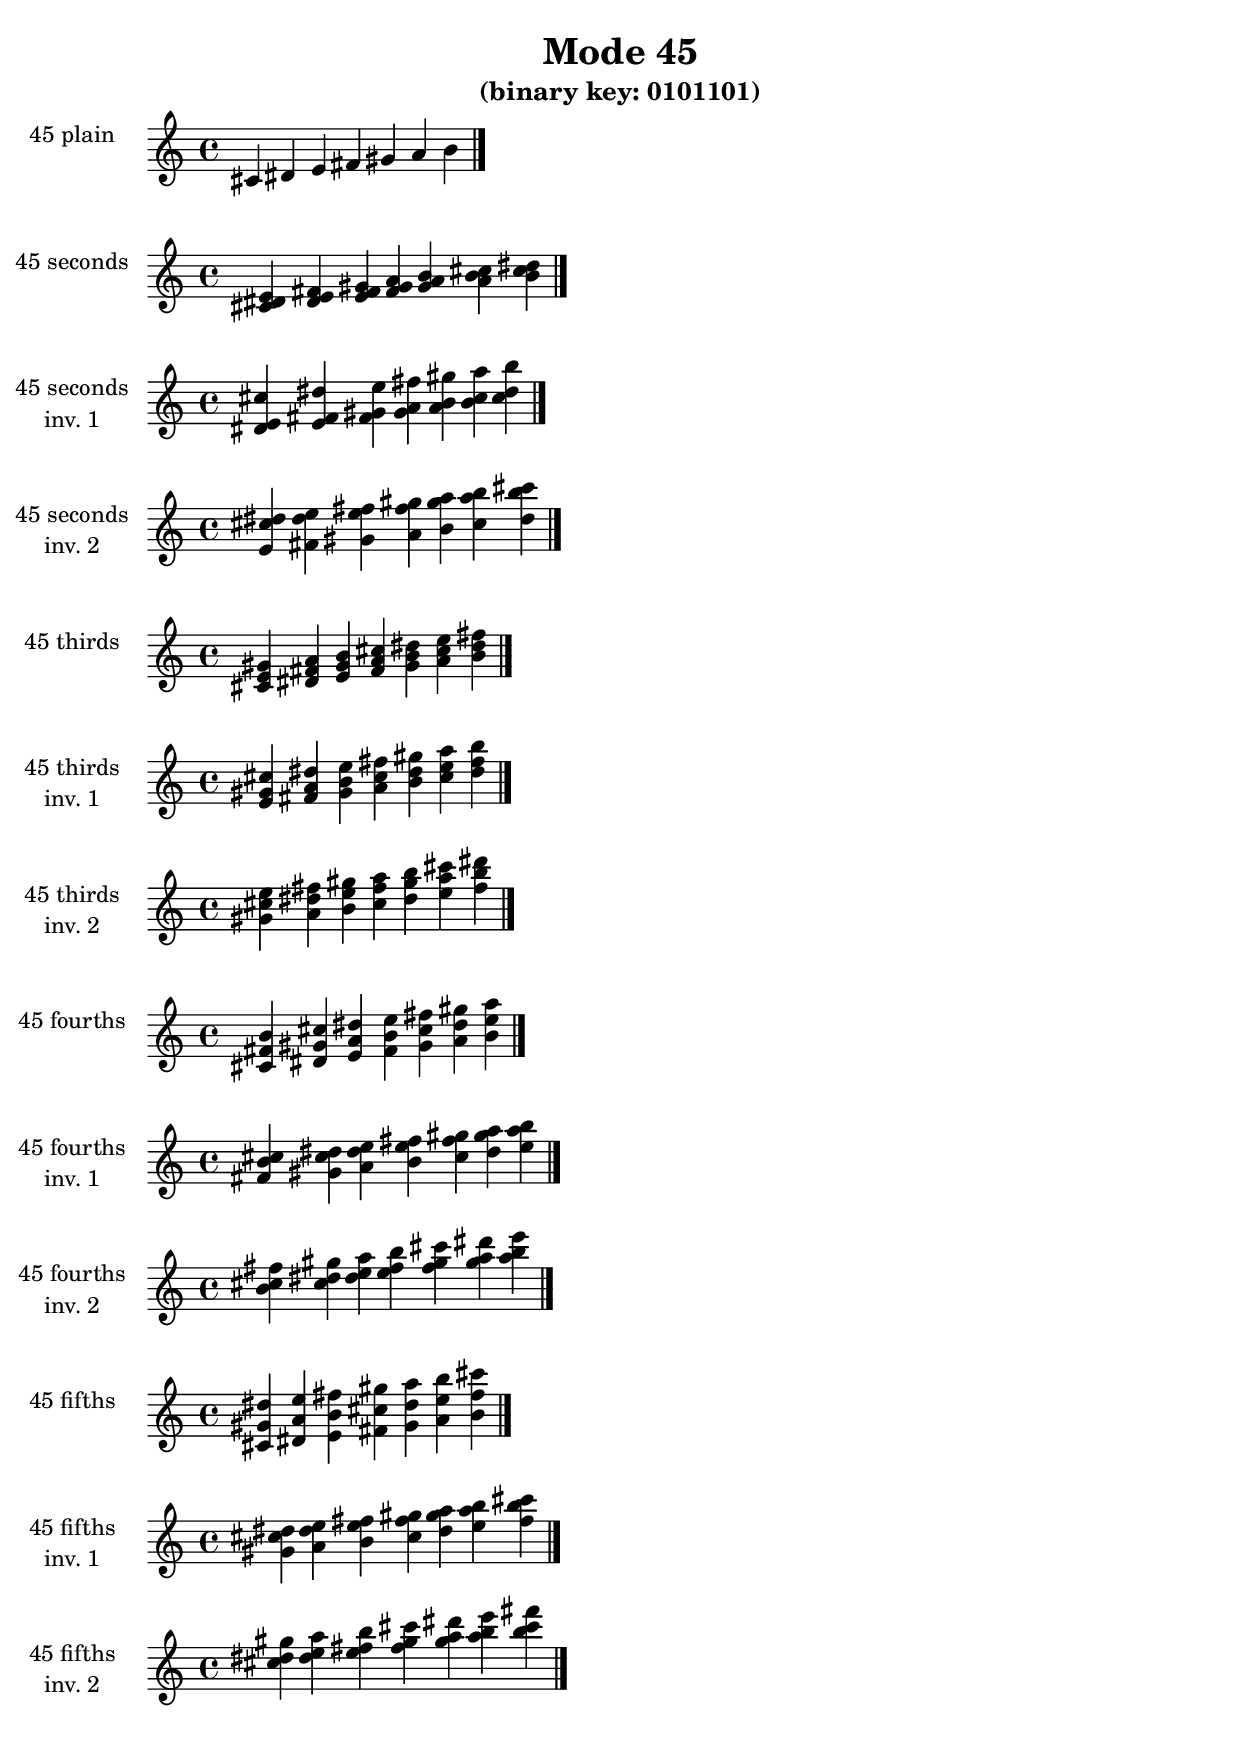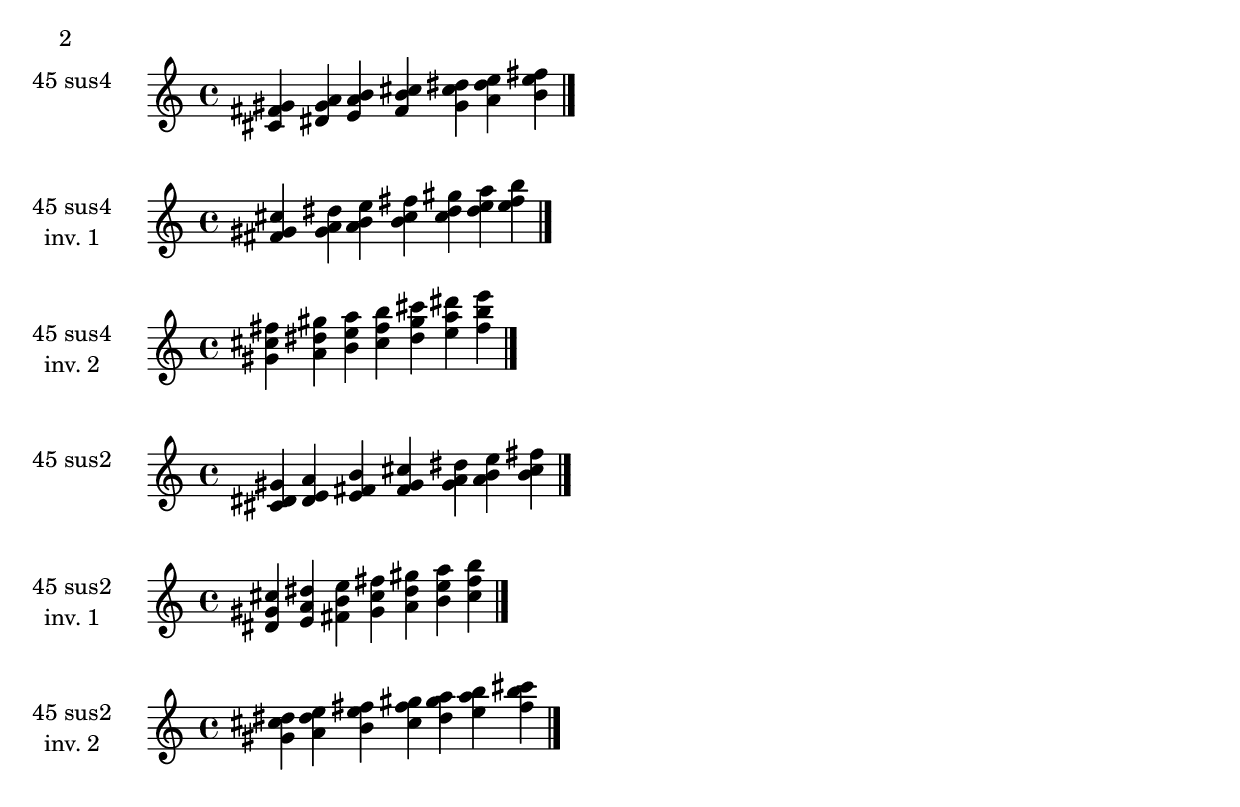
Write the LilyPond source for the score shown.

\version "2.19.0"

\header {
  title = "Mode 45"
  subtitle = "(binary key: 0101101)"
 %% Remove default LilyPond tagline
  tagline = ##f
}

\paper {
  #(set-paper-size "a4")
}

global = {
  \key c \major
  \time 4/4
  \tempo 4=100
}

\book {
  \score {
    \new Staff \with {
      instrumentName =  \markup { \column {
         \hcenter-in #14 \line { 45 plain }
         \hcenter-in #14 \line {  } } }
      midiInstrument = "oboe"
    } { \accidentalStyle "default"
        \cadenzaOn cis' dis' e' fis' gis' a' b'  \cadenzaOff \bar "|." }
    \layout { }
  }
  \score {
    \new Staff \with {
      instrumentName =  \markup { \column {
         \hcenter-in #14 \line { 45 seconds }
         \hcenter-in #14 \line {  } } }
      midiInstrument = "oboe"
    } { \accidentalStyle "default"
        \cadenzaOn <cis' dis' e'> <dis' e' fis'> <e' fis' gis'> <fis' gis' a'> <gis' a' b'> <a' b' cis''> <b' cis'' dis''>  \cadenzaOff \bar "|." }
    \layout { }
  }
  \score {
    \new Staff \with {
      instrumentName =  \markup { \column {
         \hcenter-in #14 \line { 45 seconds }
         \hcenter-in #14 \line { inv. 1 } } }
      midiInstrument = "oboe"
    } { \accidentalStyle "default"
        \cadenzaOn <dis' e' cis''> <e' fis' dis''> <fis' gis' e''> <gis' a' fis''> <a' b' gis''> <b' cis'' a''> <cis'' dis'' b''>  \cadenzaOff \bar "|." }
    \layout { }
  }
  \score {
    \new Staff \with {
      instrumentName =  \markup { \column {
         \hcenter-in #14 \line { 45 seconds }
         \hcenter-in #14 \line { inv. 2 } } }
      midiInstrument = "oboe"
    } { \accidentalStyle "default"
        \cadenzaOn <e' cis'' dis''> <fis' dis'' e''> <gis' e'' fis''> <a' fis'' gis''> <b' gis'' a''> <cis'' a'' b''> <dis'' b'' cis'''>  \cadenzaOff \bar "|." }
    \layout { }
  }
  \score {
    \new Staff \with {
      instrumentName =  \markup { \column {
         \hcenter-in #14 \line { 45 thirds }
         \hcenter-in #14 \line {  } } }
      midiInstrument = "oboe"
    } { \accidentalStyle "default"
        \cadenzaOn <cis' e' gis'> <dis' fis' a'> <e' gis' b'> <fis' a' cis''> <gis' b' dis''> <a' cis'' e''> <b' dis'' fis''>  \cadenzaOff \bar "|." }
    \layout { }
  }
  \score {
    \new Staff \with {
      instrumentName =  \markup { \column {
         \hcenter-in #14 \line { 45 thirds }
         \hcenter-in #14 \line { inv. 1 } } }
      midiInstrument = "oboe"
    } { \accidentalStyle "default"
        \cadenzaOn <e' gis' cis''> <fis' a' dis''> <gis' b' e''> <a' cis'' fis''> <b' dis'' gis''> <cis'' e'' a''> <dis'' fis'' b''>  \cadenzaOff \bar "|." }
    \layout { }
  }
  \score {
    \new Staff \with {
      instrumentName =  \markup { \column {
         \hcenter-in #14 \line { 45 thirds }
         \hcenter-in #14 \line { inv. 2 } } }
      midiInstrument = "oboe"
    } { \accidentalStyle "default"
        \cadenzaOn <gis' cis'' e''> <a' dis'' fis''> <b' e'' gis''> <cis'' fis'' a''> <dis'' gis'' b''> <e'' a'' cis'''> <fis'' b'' dis'''>  \cadenzaOff \bar "|." }
    \layout { }
  }
  \score {
    \new Staff \with {
      instrumentName =  \markup { \column {
         \hcenter-in #14 \line { 45 fourths }
         \hcenter-in #14 \line {  } } }
      midiInstrument = "oboe"
    } { \accidentalStyle "default"
        \cadenzaOn <cis' fis' b'> <dis' gis' cis''> <e' a' dis''> <fis' b' e''> <gis' cis'' fis''> <a' dis'' gis''> <b' e'' a''>  \cadenzaOff \bar "|." }
    \layout { }
  }
  \score {
    \new Staff \with {
      instrumentName =  \markup { \column {
         \hcenter-in #14 \line { 45 fourths }
         \hcenter-in #14 \line { inv. 1 } } }
      midiInstrument = "oboe"
    } { \accidentalStyle "default"
        \cadenzaOn <fis' b' cis''> <gis' cis'' dis''> <a' dis'' e''> <b' e'' fis''> <cis'' fis'' gis''> <dis'' gis'' a''> <e'' a'' b''>  \cadenzaOff \bar "|." }
    \layout { }
  }
  \score {
    \new Staff \with {
      instrumentName =  \markup { \column {
         \hcenter-in #14 \line { 45 fourths }
         \hcenter-in #14 \line { inv. 2 } } }
      midiInstrument = "oboe"
    } { \accidentalStyle "default"
        \cadenzaOn <b' cis'' fis''> <cis'' dis'' gis''> <dis'' e'' a''> <e'' fis'' b''> <fis'' gis'' cis'''> <gis'' a'' dis'''> <a'' b'' e'''>  \cadenzaOff \bar "|." }
    \layout { }
  }
  \score {
    \new Staff \with {
      instrumentName =  \markup { \column {
         \hcenter-in #14 \line { 45 fifths }
         \hcenter-in #14 \line {  } } }
      midiInstrument = "oboe"
    } { \accidentalStyle "default"
        \cadenzaOn <cis' gis' dis''> <dis' a' e''> <e' b' fis''> <fis' cis'' gis''> <gis' dis'' a''> <a' e'' b''> <b' fis'' cis'''>  \cadenzaOff \bar "|." }
    \layout { }
  }
  \score {
    \new Staff \with {
      instrumentName =  \markup { \column {
         \hcenter-in #14 \line { 45 fifths }
         \hcenter-in #14 \line { inv. 1 } } }
      midiInstrument = "oboe"
    } { \accidentalStyle "default"
        \cadenzaOn <gis' dis'' cis''> <a' e'' dis''> <b' fis'' e''> <cis'' gis'' fis''> <dis'' a'' gis''> <e'' b'' a''> <fis'' cis''' b''>  \cadenzaOff \bar "|." }
    \layout { }
  }
  \score {
    \new Staff \with {
      instrumentName =  \markup { \column {
         \hcenter-in #14 \line { 45 fifths }
         \hcenter-in #14 \line { inv. 2 } } }
      midiInstrument = "oboe"
    } { \accidentalStyle "default"
        \cadenzaOn <dis'' cis'' gis''> <e'' dis'' a''> <fis'' e'' b''> <gis'' fis'' cis'''> <a'' gis'' dis'''> <b'' a'' e'''> <cis''' b'' fis'''>  \cadenzaOff \bar "|." }
    \layout { }
  }
  \score {
    \new Staff \with {
      instrumentName =  \markup { \column {
         \hcenter-in #14 \line { 45 sus4 }
         \hcenter-in #14 \line {  } } }
      midiInstrument = "oboe"
    } { \accidentalStyle "default"
        \cadenzaOn <cis' fis' gis'> <dis' gis' a'> <e' a' b'> <fis' b' cis''> <gis' cis'' dis''> <a' dis'' e''> <b' e'' fis''>  \cadenzaOff \bar "|." }
    \layout { }
  }
  \score {
    \new Staff \with {
      instrumentName =  \markup { \column {
         \hcenter-in #14 \line { 45 sus4 }
         \hcenter-in #14 \line { inv. 1 } } }
      midiInstrument = "oboe"
    } { \accidentalStyle "default"
        \cadenzaOn <fis' gis' cis''> <gis' a' dis''> <a' b' e''> <b' cis'' fis''> <cis'' dis'' gis''> <dis'' e'' a''> <e'' fis'' b''>  \cadenzaOff \bar "|." }
    \layout { }
  }
  \score {
    \new Staff \with {
      instrumentName =  \markup { \column {
         \hcenter-in #14 \line { 45 sus4 }
         \hcenter-in #14 \line { inv. 2 } } }
      midiInstrument = "oboe"
    } { \accidentalStyle "default"
        \cadenzaOn <gis' cis'' fis''> <a' dis'' gis''> <b' e'' a''> <cis'' fis'' b''> <dis'' gis'' cis'''> <e'' a'' dis'''> <fis'' b'' e'''>  \cadenzaOff \bar "|." }
    \layout { }
  }
  \score {
    \new Staff \with {
      instrumentName =  \markup { \column {
         \hcenter-in #14 \line { 45 sus2 }
         \hcenter-in #14 \line {  } } }
      midiInstrument = "oboe"
    } { \accidentalStyle "default"
        \cadenzaOn <cis' dis' gis'> <dis' e' a'> <e' fis' b'> <fis' gis' cis''> <gis' a' dis''> <a' b' e''> <b' cis'' fis''>  \cadenzaOff \bar "|." }
    \layout { }
  }
  \score {
    \new Staff \with {
      instrumentName =  \markup { \column {
         \hcenter-in #14 \line { 45 sus2 }
         \hcenter-in #14 \line { inv. 1 } } }
      midiInstrument = "oboe"
    } { \accidentalStyle "default"
        \cadenzaOn <dis' gis' cis''> <e' a' dis''> <fis' b' e''> <gis' cis'' fis''> <a' dis'' gis''> <b' e'' a''> <cis'' fis'' b''>  \cadenzaOff \bar "|." }
    \layout { }
  }
  \score {
    \new Staff \with {
      instrumentName =  \markup { \column {
         \hcenter-in #14 \line { 45 sus2 }
         \hcenter-in #14 \line { inv. 2 } } }
      midiInstrument = "oboe"
    } { \accidentalStyle "default"
        \cadenzaOn <gis' cis'' dis''> <a' dis'' e''> <b' e'' fis''> <cis'' fis'' gis''> <dis'' gis'' a''> <e'' a'' b''> <fis'' b'' cis'''>  \cadenzaOff \bar "|." }
    \layout { }
  }
}

\book {
  \bookOutputSuffix "plain_"
  \score {
    \new Staff \with {
      instrumentName =  \markup { \column {
         \hcenter-in #14 \line { 45 plain }
         \hcenter-in #14 \line {  } } }
      midiInstrument = "oboe"
    } { \accidentalStyle "default"
        \cadenzaOn cis' dis' e' fis' gis' a' b'  \cadenzaOff \bar "|." }
    \midi { }
  }
}
\book {
  \bookOutputSuffix "seconds_"
  \score {
    \new Staff \with {
      instrumentName =  \markup { \column {
         \hcenter-in #14 \line { 45 seconds }
         \hcenter-in #14 \line {  } } }
      midiInstrument = "oboe"
    } { \accidentalStyle "default"
        \cadenzaOn <cis' dis' e'> <dis' e' fis'> <e' fis' gis'> <fis' gis' a'> <gis' a' b'> <a' b' cis''> <b' cis'' dis''>  \cadenzaOff \bar "|." }
    \midi { }
  }
}
\book {
  \bookOutputSuffix "seconds_inv. 1"
  \score {
    \new Staff \with {
      instrumentName =  \markup { \column {
         \hcenter-in #14 \line { 45 seconds }
         \hcenter-in #14 \line { inv. 1 } } }
      midiInstrument = "oboe"
    } { \accidentalStyle "default"
        \cadenzaOn <dis' e' cis''> <e' fis' dis''> <fis' gis' e''> <gis' a' fis''> <a' b' gis''> <b' cis'' a''> <cis'' dis'' b''>  \cadenzaOff \bar "|." }
    \midi { }
  }
}
\book {
  \bookOutputSuffix "seconds_inv. 2"
  \score {
    \new Staff \with {
      instrumentName =  \markup { \column {
         \hcenter-in #14 \line { 45 seconds }
         \hcenter-in #14 \line { inv. 2 } } }
      midiInstrument = "oboe"
    } { \accidentalStyle "default"
        \cadenzaOn <e' cis'' dis''> <fis' dis'' e''> <gis' e'' fis''> <a' fis'' gis''> <b' gis'' a''> <cis'' a'' b''> <dis'' b'' cis'''>  \cadenzaOff \bar "|." }
    \midi { }
  }
}
\book {
  \bookOutputSuffix "thirds_"
  \score {
    \new Staff \with {
      instrumentName =  \markup { \column {
         \hcenter-in #14 \line { 45 thirds }
         \hcenter-in #14 \line {  } } }
      midiInstrument = "oboe"
    } { \accidentalStyle "default"
        \cadenzaOn <cis' e' gis'> <dis' fis' a'> <e' gis' b'> <fis' a' cis''> <gis' b' dis''> <a' cis'' e''> <b' dis'' fis''>  \cadenzaOff \bar "|." }
    \midi { }
  }
}
\book {
  \bookOutputSuffix "thirds_inv. 1"
  \score {
    \new Staff \with {
      instrumentName =  \markup { \column {
         \hcenter-in #14 \line { 45 thirds }
         \hcenter-in #14 \line { inv. 1 } } }
      midiInstrument = "oboe"
    } { \accidentalStyle "default"
        \cadenzaOn <e' gis' cis''> <fis' a' dis''> <gis' b' e''> <a' cis'' fis''> <b' dis'' gis''> <cis'' e'' a''> <dis'' fis'' b''>  \cadenzaOff \bar "|." }
    \midi { }
  }
}
\book {
  \bookOutputSuffix "thirds_inv. 2"
  \score {
    \new Staff \with {
      instrumentName =  \markup { \column {
         \hcenter-in #14 \line { 45 thirds }
         \hcenter-in #14 \line { inv. 2 } } }
      midiInstrument = "oboe"
    } { \accidentalStyle "default"
        \cadenzaOn <gis' cis'' e''> <a' dis'' fis''> <b' e'' gis''> <cis'' fis'' a''> <dis'' gis'' b''> <e'' a'' cis'''> <fis'' b'' dis'''>  \cadenzaOff \bar "|." }
    \midi { }
  }
}
\book {
  \bookOutputSuffix "fourths_"
  \score {
    \new Staff \with {
      instrumentName =  \markup { \column {
         \hcenter-in #14 \line { 45 fourths }
         \hcenter-in #14 \line {  } } }
      midiInstrument = "oboe"
    } { \accidentalStyle "default"
        \cadenzaOn <cis' fis' b'> <dis' gis' cis''> <e' a' dis''> <fis' b' e''> <gis' cis'' fis''> <a' dis'' gis''> <b' e'' a''>  \cadenzaOff \bar "|." }
    \midi { }
  }
}
\book {
  \bookOutputSuffix "fourths_inv. 1"
  \score {
    \new Staff \with {
      instrumentName =  \markup { \column {
         \hcenter-in #14 \line { 45 fourths }
         \hcenter-in #14 \line { inv. 1 } } }
      midiInstrument = "oboe"
    } { \accidentalStyle "default"
        \cadenzaOn <fis' b' cis''> <gis' cis'' dis''> <a' dis'' e''> <b' e'' fis''> <cis'' fis'' gis''> <dis'' gis'' a''> <e'' a'' b''>  \cadenzaOff \bar "|." }
    \midi { }
  }
}
\book {
  \bookOutputSuffix "fourths_inv. 2"
  \score {
    \new Staff \with {
      instrumentName =  \markup { \column {
         \hcenter-in #14 \line { 45 fourths }
         \hcenter-in #14 \line { inv. 2 } } }
      midiInstrument = "oboe"
    } { \accidentalStyle "default"
        \cadenzaOn <b' cis'' fis''> <cis'' dis'' gis''> <dis'' e'' a''> <e'' fis'' b''> <fis'' gis'' cis'''> <gis'' a'' dis'''> <a'' b'' e'''>  \cadenzaOff \bar "|." }
    \midi { }
  }
}
\book {
  \bookOutputSuffix "fifths_"
  \score {
    \new Staff \with {
      instrumentName =  \markup { \column {
         \hcenter-in #14 \line { 45 fifths }
         \hcenter-in #14 \line {  } } }
      midiInstrument = "oboe"
    } { \accidentalStyle "default"
        \cadenzaOn <cis' gis' dis''> <dis' a' e''> <e' b' fis''> <fis' cis'' gis''> <gis' dis'' a''> <a' e'' b''> <b' fis'' cis'''>  \cadenzaOff \bar "|." }
    \midi { }
  }
}
\book {
  \bookOutputSuffix "fifths_inv. 1"
  \score {
    \new Staff \with {
      instrumentName =  \markup { \column {
         \hcenter-in #14 \line { 45 fifths }
         \hcenter-in #14 \line { inv. 1 } } }
      midiInstrument = "oboe"
    } { \accidentalStyle "default"
        \cadenzaOn <gis' dis'' cis''> <a' e'' dis''> <b' fis'' e''> <cis'' gis'' fis''> <dis'' a'' gis''> <e'' b'' a''> <fis'' cis''' b''>  \cadenzaOff \bar "|." }
    \midi { }
  }
}
\book {
  \bookOutputSuffix "fifths_inv. 2"
  \score {
    \new Staff \with {
      instrumentName =  \markup { \column {
         \hcenter-in #14 \line { 45 fifths }
         \hcenter-in #14 \line { inv. 2 } } }
      midiInstrument = "oboe"
    } { \accidentalStyle "default"
        \cadenzaOn <dis'' cis'' gis''> <e'' dis'' a''> <fis'' e'' b''> <gis'' fis'' cis'''> <a'' gis'' dis'''> <b'' a'' e'''> <cis''' b'' fis'''>  \cadenzaOff \bar "|." }
    \midi { }
  }
}
\book {
  \bookOutputSuffix "sus4_"
  \score {
    \new Staff \with {
      instrumentName =  \markup { \column {
         \hcenter-in #14 \line { 45 sus4 }
         \hcenter-in #14 \line {  } } }
      midiInstrument = "oboe"
    } { \accidentalStyle "default"
        \cadenzaOn <cis' fis' gis'> <dis' gis' a'> <e' a' b'> <fis' b' cis''> <gis' cis'' dis''> <a' dis'' e''> <b' e'' fis''>  \cadenzaOff \bar "|." }
    \midi { }
  }
}
\book {
  \bookOutputSuffix "sus4_inv. 1"
  \score {
    \new Staff \with {
      instrumentName =  \markup { \column {
         \hcenter-in #14 \line { 45 sus4 }
         \hcenter-in #14 \line { inv. 1 } } }
      midiInstrument = "oboe"
    } { \accidentalStyle "default"
        \cadenzaOn <fis' gis' cis''> <gis' a' dis''> <a' b' e''> <b' cis'' fis''> <cis'' dis'' gis''> <dis'' e'' a''> <e'' fis'' b''>  \cadenzaOff \bar "|." }
    \midi { }
  }
}
\book {
  \bookOutputSuffix "sus4_inv. 2"
  \score {
    \new Staff \with {
      instrumentName =  \markup { \column {
         \hcenter-in #14 \line { 45 sus4 }
         \hcenter-in #14 \line { inv. 2 } } }
      midiInstrument = "oboe"
    } { \accidentalStyle "default"
        \cadenzaOn <gis' cis'' fis''> <a' dis'' gis''> <b' e'' a''> <cis'' fis'' b''> <dis'' gis'' cis'''> <e'' a'' dis'''> <fis'' b'' e'''>  \cadenzaOff \bar "|." }
    \midi { }
  }
}
\book {
  \bookOutputSuffix "sus2_"
  \score {
    \new Staff \with {
      instrumentName =  \markup { \column {
         \hcenter-in #14 \line { 45 sus2 }
         \hcenter-in #14 \line {  } } }
      midiInstrument = "oboe"
    } { \accidentalStyle "default"
        \cadenzaOn <cis' dis' gis'> <dis' e' a'> <e' fis' b'> <fis' gis' cis''> <gis' a' dis''> <a' b' e''> <b' cis'' fis''>  \cadenzaOff \bar "|." }
    \midi { }
  }
}
\book {
  \bookOutputSuffix "sus2_inv. 1"
  \score {
    \new Staff \with {
      instrumentName =  \markup { \column {
         \hcenter-in #14 \line { 45 sus2 }
         \hcenter-in #14 \line { inv. 1 } } }
      midiInstrument = "oboe"
    } { \accidentalStyle "default"
        \cadenzaOn <dis' gis' cis''> <e' a' dis''> <fis' b' e''> <gis' cis'' fis''> <a' dis'' gis''> <b' e'' a''> <cis'' fis'' b''>  \cadenzaOff \bar "|." }
    \midi { }
  }
}
\book {
  \bookOutputSuffix "sus2_inv. 2"
  \score {
    \new Staff \with {
      instrumentName =  \markup { \column {
         \hcenter-in #14 \line { 45 sus2 }
         \hcenter-in #14 \line { inv. 2 } } }
      midiInstrument = "oboe"
    } { \accidentalStyle "default"
        \cadenzaOn <gis' cis'' dis''> <a' dis'' e''> <b' e'' fis''> <cis'' fis'' gis''> <dis'' gis'' a''> <e'' a'' b''> <fis'' b'' cis'''>  \cadenzaOff \bar "|." }
    \midi { }
  }
}
